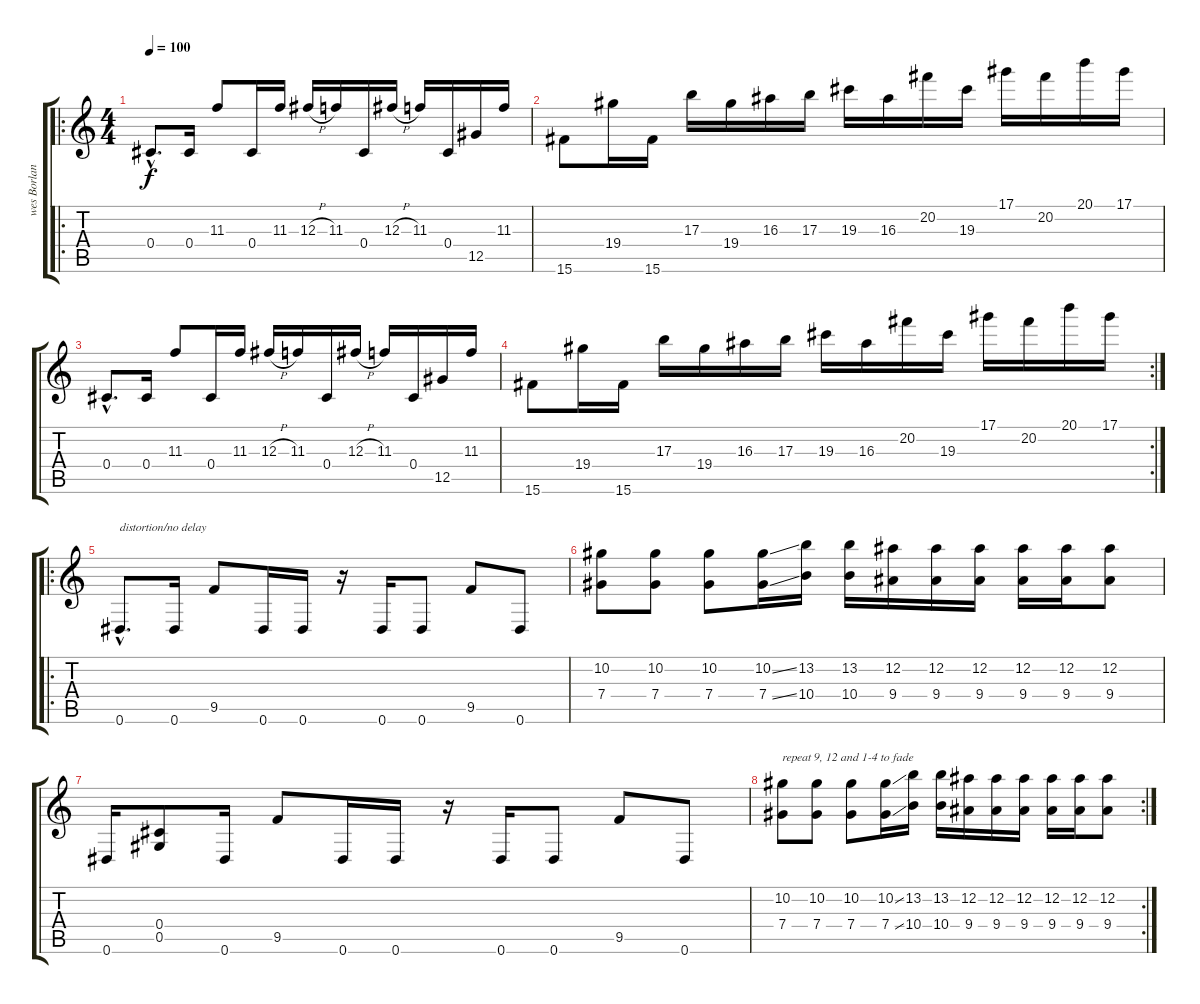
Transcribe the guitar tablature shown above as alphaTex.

\track ("wes Borland (with tuning vor 6stringed G" "wes Borlan") {instrument electricguitarclean}
\staff {score tabs}
\tuning (Eb4 Bb3 Gb3 Db3 Ab2 Eb2) {hide}
\ro
\ts (4 4)
\tempo 100
\clef g2
\ks c
0.4{hac}.8{d dy f} 0.4.16 11.3.8 0.4.16 11.3.16 12.3{h}.16 11.3.16 0.4.16 12.3{h}.16 11.3.16 0.4.16 12.5.16 11.3.16 |
15.6.8 19.4.16 15.6.16 17.3.16 19.4.16 16.3.16 17.3.16 19.3.16 16.3.16 20.2.16 19.3.16 17.1.16 20.2.16 20.1.16 17.1.16 |
0.4{hac}.8{d} 0.4.16 11.3.8 0.4.16 11.3.16 12.3{h}.16 11.3.16 0.4.16 12.3{h}.16 11.3.16 0.4.16 12.5.16 11.3.16 |
\rc 2
15.6.8 19.4.16 15.6.16 17.3.16 19.4.16 16.3.16 17.3.16 19.3.16 16.3.16 20.2.16 19.3.16 17.1.16 20.2.16 20.1.16 17.1.16 |
\ro
0.6{hac}.8{d txt "distortion/no delay" instrument distortionguitar} 0.6.16 9.5.8 0.6.16 0.6.16 r.16 0.6.16 0.6.8 9.5.8 0.6.8 |
(10.2 7.4).8 (10.2 7.4).8 (10.2 7.4).8 (10.2{ss} 7.4{ss}).16 (13.2 10.4).16 (13.2 10.4).16 (12.2 9.4).16 (12.2 9.4).16 (12.2 9.4).16 (12.2 9.4).16 (12.2 9.4).16 (12.2 9.4).8 |
0.6.16 (0.4 0.5).8 0.6.16 9.5.8 0.6.16 0.6.16 r.16 0.6.16 0.6.8 9.5.8 0.6.8 |
\rc 2
(10.2 7.4).8{txt "repeat 9, 12 and 1-4 to fade"} (10.2 7.4).8 (10.2 7.4).8 (10.2{ss} 7.4{ss}).16 (13.2 10.4).16 (13.2 10.4).16 (12.2 9.4).16 (12.2 9.4).16 (12.2 9.4).16 (12.2 9.4).16 (12.2 9.4).16 (12.2 9.4).8
